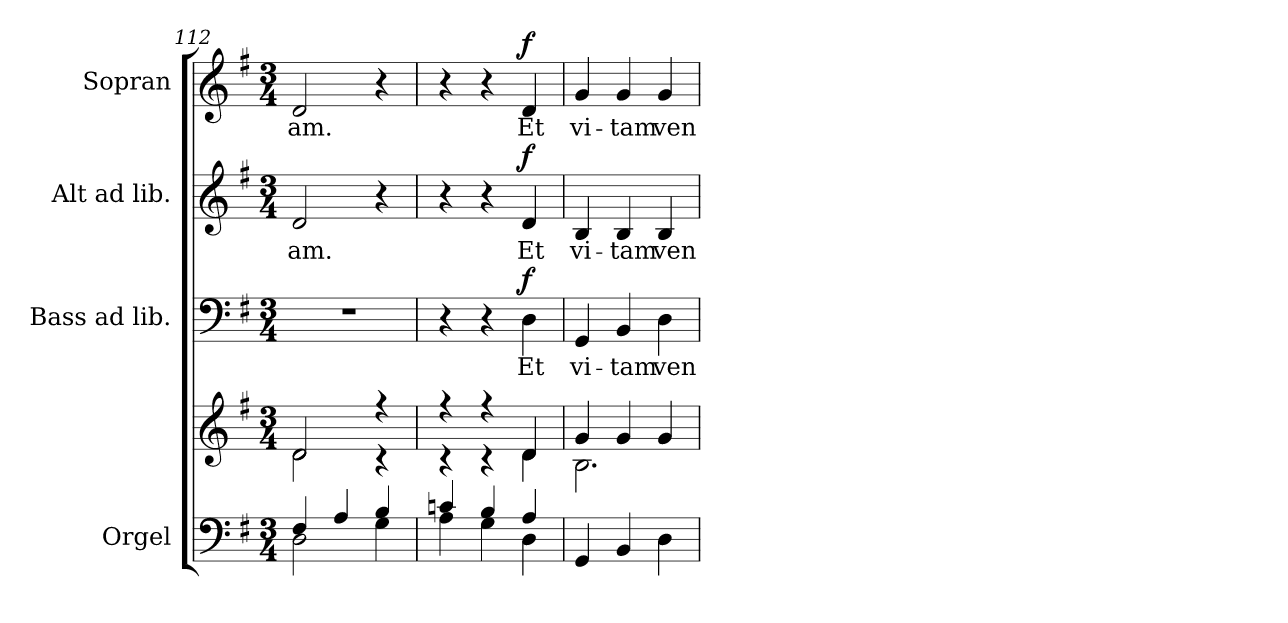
**kern	**kern	**kern	**text	**dynam	**kern	**text	**dynam	**kern	**text	**dynam
*part4	*part4	*part3	*part3	*part3	*part2	*part2	*part2	*part1	*part1	*part1
*staff5	*staff4	*staff3	*staff3	*staff3	*staff2	*staff2	*staff2	*staff1	*staff1	*staff1
*I"Orgel	*	*I"Bass ad lib.	*	*	*I"Alt ad lib.	*	*	*I"Sopran	*	*
*I'Org.	*	*I'B.	*	*	*I'A.	*	*	*I'S.	*	*
*clefF4	*clefG2	*clefF4	*	*	*clefG2	*	*	*clefG2	*	*
*k[f#]	*k[f#]	*k[f#]	*	*	*k[f#]	*	*	*k[f#]	*	*
*G:	*G:	*G:	*	*	*G:	*	*	*G:	*	*
*M3/4	*M3/4	*M3/4	*	*	*M3/4	*	*	*M3/4	*	*
=112	=112	=112	=112	=112	=112	=112	=112	=112	=112	=112
*^	*^	*	*	*	*	*	*	*	*	*
!	!	!	!	!	!	!	!	!LO:LY:b	!	!	!LO:LY:b	!
4F#/	2D\	2d/	2d\	2.r	.	.	2d/	-am.	.	2d/	-am.	.
4A/	.	.	.	.	.	.	.	.	.	.	.	.
4B/	4G\	4r	4r	.	.	.	4r	.	.	4r	.	.
=113	=113	=113	=113	=113	=113	=113	=113	=113	=113	=113	=113	=113
4cn/	4A\	4r	4r	4r	.	.	4r	.	.	4r	.	.
4B/	4G\	4r	4r	4r	.	.	4r	.	.	4r	.	.
!	!	!	!	!	!LO:LY:b	!LO:DY:a	!	!LO:LY:b	!LO:DY:a	!	!LO:LY:b	!LO:DY:a
4A/	4D\	4d/	4d\	4D\	Et	f	4d/	Et	f	4d/	Et	f
!!LO:PB:g=z
=114	=114	=114	=114	=114	=114	=114	=114	=114	=114	=114	=114	=114
!LO:TX:b:Bi:t=mit Pedal	!	!	!	!	!	!	!	!	!	!	!	!
!	!	!	!	!	!LO:LY:b	!	!	!LO:LY:b	!	!	!LO:LY:b	!
*v	*v	*	*	*	*	*	*	*	*	*	*	*
4GG/	4g/	2.B\	4GG/	vi-	.	4B/	vi-	.	4g/	vi-	.
!	!	!	!	!LO:LY:b	!	!	!LO:LY:b	!	!	!LO:LY:b	!
4BB/	4g/	.	4BB/	-tam	.	4B/	-tam	.	4g/	-tam	.
!	!	!	!	!LO:LY:b	!	!	!LO:LY:b	!	!	!LO:LY:b	!
4D\	4g/	.	4D\	ven-	.	4B/	ven-	.	4g/	ven-	.
*	*v	*v	*	*	*	*	*	*	*	*	*
=	=	=	=	=	=	=	=	=	=	=
*-	*-	*-	*-	*-	*-	*-	*-	*-	*-	*-
